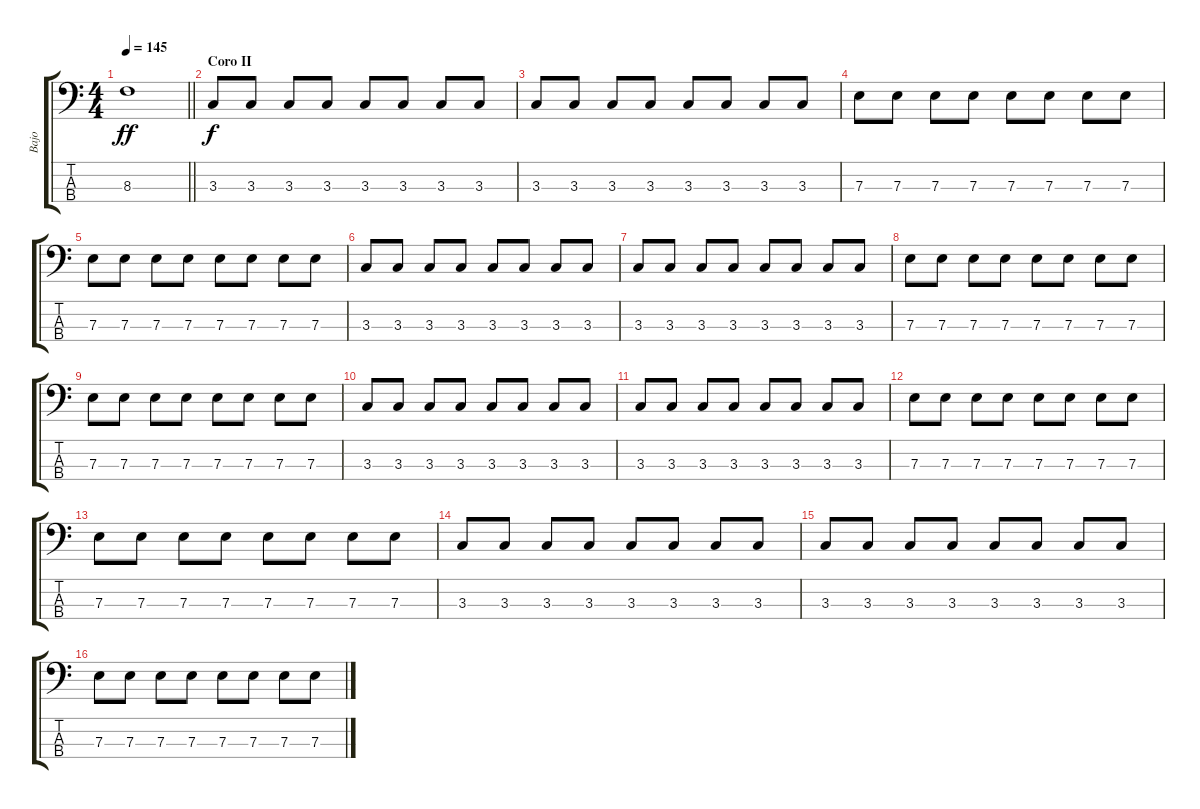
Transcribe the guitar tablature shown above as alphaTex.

\track ("Bajo" "Bajo") {instrument electricbasspick}
\staff {score tabs}
\tuning (G2 D2 A1 E1) {hide}
\ts (4 4)
\tempo 145
\clef f4
\barLineRight lightlight
\ks c
8.3{t}.1{dy ff} |
\section ("" "Coro II")
3.3.8{dy f} 3.3.8 3.3.8 3.3.8 3.3.8 3.3.8 3.3.8 3.3.8 |
3.3.8 3.3.8 3.3.8 3.3.8 3.3.8 3.3.8 3.3.8 3.3.8 |
7.3.8 7.3.8 7.3.8 7.3.8 7.3.8 7.3.8 7.3.8 7.3.8 |
7.3.8 7.3.8 7.3.8 7.3.8 7.3.8 7.3.8 7.3.8 7.3.8 |
3.3.8 3.3.8 3.3.8 3.3.8 3.3.8 3.3.8 3.3.8 3.3.8 |
3.3.8 3.3.8 3.3.8 3.3.8 3.3.8 3.3.8 3.3.8 3.3.8 |
7.3.8 7.3.8 7.3.8 7.3.8 7.3.8 7.3.8 7.3.8 7.3.8 |
7.3.8 7.3.8 7.3.8 7.3.8 7.3.8 7.3.8 7.3.8 7.3.8 |
3.3.8 3.3.8 3.3.8 3.3.8 3.3.8 3.3.8 3.3.8 3.3.8 |
3.3.8 3.3.8 3.3.8 3.3.8 3.3.8 3.3.8 3.3.8 3.3.8 |
7.3.8 7.3.8 7.3.8 7.3.8 7.3.8 7.3.8 7.3.8 7.3.8 |
7.3.8 7.3.8 7.3.8 7.3.8 7.3.8 7.3.8 7.3.8 7.3.8 |
3.3.8 3.3.8 3.3.8 3.3.8 3.3.8 3.3.8 3.3.8 3.3.8 |
3.3.8 3.3.8 3.3.8 3.3.8 3.3.8 3.3.8 3.3.8 3.3.8 |
7.3.8 7.3.8 7.3.8 7.3.8 7.3.8 7.3.8 7.3.8 7.3.8
